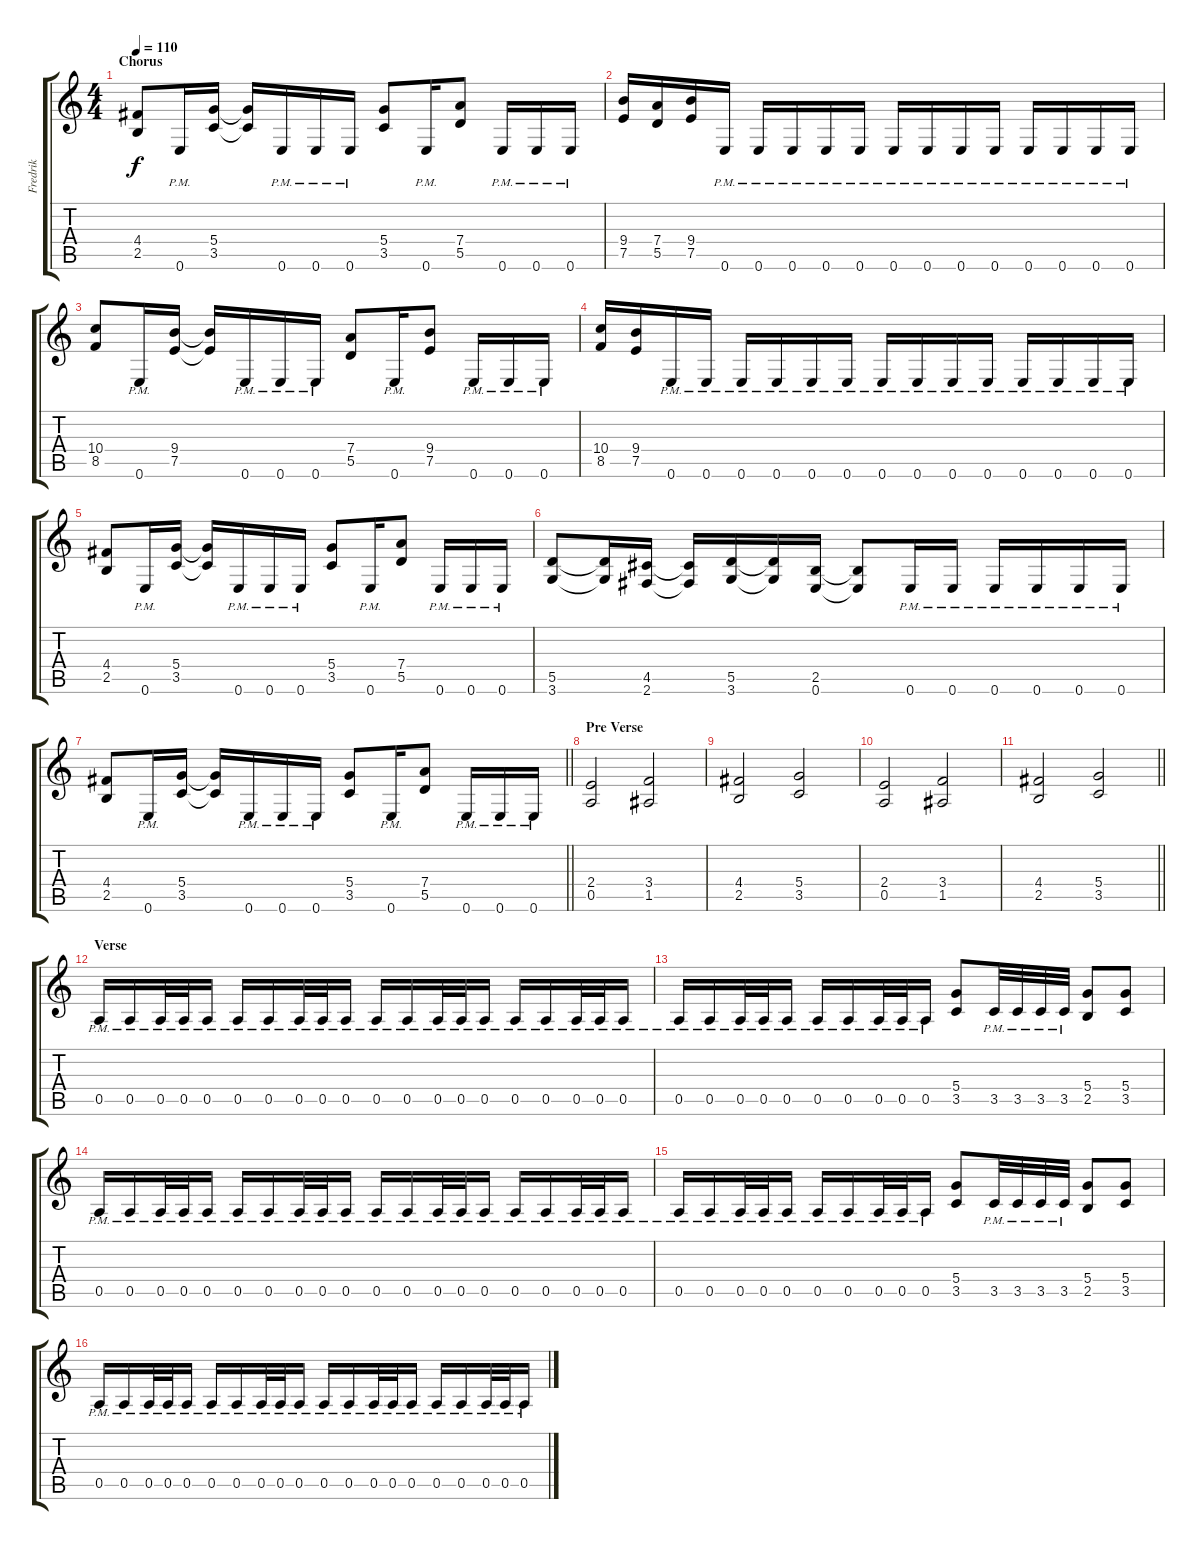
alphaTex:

\track ("Fredrik" "Fredrik") {instrument acousticguitarsteel}
\staff {score tabs}
\tuning (E4 B3 G3 D3 A2 E2) {hide}
\ts (4 4)
\section ("" "Chorus")
\tempo 110
\clef g2
\ks c
(4.4 2.5).8{dy f} 0.6{pm}.16 (5.4 3.5).16 (5.4{t} 3.5{t}).16 0.6{pm}.16 0.6{pm}.16 0.6{pm}.16 (5.4 3.5).8 0.6{pm}.16 (7.4 5.5).8 0.6{pm}.16 0.6{pm}.16 0.6{pm}.16 |
(9.4 7.5).16 (7.4 5.5).16 (9.4 7.5).16 0.6{pm}.16 0.6{pm}.16 0.6{pm}.16 0.6{pm}.16 0.6{pm}.16 0.6{pm}.16 0.6{pm}.16 0.6{pm}.16 0.6{pm}.16 0.6{pm}.16 0.6{pm}.16 0.6{pm}.16 0.6{pm}.16 |
(10.4 8.5).8 0.6{pm}.16 (9.4 7.5).16 (9.4{t} 7.5{t}).16 0.6{pm}.16 0.6{pm}.16 0.6{pm}.16 (7.4 5.5).8 0.6{pm}.16 (9.4 7.5).8 0.6{pm}.16 0.6{pm}.16 0.6{pm}.16 |
(10.4 8.5).16 (9.4 7.5).16 0.6{pm}.16 0.6{pm}.16 0.6{pm}.16 0.6{pm}.16 0.6{pm}.16 0.6{pm}.16 0.6{pm}.16 0.6{pm}.16 0.6{pm}.16 0.6{pm}.16 0.6{pm}.16 0.6{pm}.16 0.6{pm}.16 0.6{pm}.16 |
(4.4 2.5).8 0.6{pm}.16 (5.4 3.5).16 (5.4{t} 3.5{t}).16 0.6{pm}.16 0.6{pm}.16 0.6{pm}.16 (5.4 3.5).8 0.6{pm}.16 (7.4 5.5).8 0.6{pm}.16 0.6{pm}.16 0.6{pm}.16 |
(5.5 3.6).8 (5.5{t} 3.6{t}).16 (4.5 2.6).16 (4.5{t} 2.6{t}).16 (5.5 3.6).16 (5.5{t} 3.6{t}).16 (2.5 0.6).16 (2.5{t} 0.6{t}).8 0.6{pm}.16 0.6{pm}.16 0.6{pm}.16 0.6{pm}.16 0.6{pm}.16 0.6{pm}.16 |
\barLineRight lightlight
(4.4 2.5).8 0.6{pm}.16 (5.4 3.5).16 (5.4{t} 3.5{t}).16 0.6{pm}.16 0.6{pm}.16 0.6{pm}.16 (5.4 3.5).8 0.6{pm}.16 (7.4 5.5).8 0.6{pm}.16 0.6{pm}.16 0.6{pm}.16 |
\section ("" "Pre Verse")
(2.4 0.5).2 (3.4 1.5).2 |
(4.4 2.5).2 (5.4 3.5).2 |
(2.4 0.5).2 (3.4 1.5).2 |
\barLineRight lightlight
(4.4 2.5).2 (5.4 3.5).2 |
\section ("" "Verse")
0.5{pm}.16 0.5{pm}.16 0.5{pm}.32 0.5{pm}.32 0.5{pm}.16 0.5{pm}.16 0.5{pm}.16 0.5{pm}.32 0.5{pm}.32 0.5{pm}.16 0.5{pm}.16 0.5{pm}.16 0.5{pm}.32 0.5{pm}.32 0.5{pm}.16 0.5{pm}.16 0.5{pm}.16 0.5{pm}.32 0.5{pm}.32 0.5{pm}.16 |
0.5{pm}.16 0.5{pm}.16 0.5{pm}.32 0.5{pm}.32 0.5{pm}.16 0.5{pm}.16 0.5{pm}.16 0.5{pm}.32 0.5{pm}.32 0.5{pm}.16 (5.4 3.5).8 3.5{pm}.32 3.5{pm}.32 3.5{pm}.32 3.5{pm}.32 (5.4 2.5).8 (5.4 3.5).8 |
0.5{pm}.16 0.5{pm}.16 0.5{pm}.32 0.5{pm}.32 0.5{pm}.16 0.5{pm}.16 0.5{pm}.16 0.5{pm}.32 0.5{pm}.32 0.5{pm}.16 0.5{pm}.16 0.5{pm}.16 0.5{pm}.32 0.5{pm}.32 0.5{pm}.16 0.5{pm}.16 0.5{pm}.16 0.5{pm}.32 0.5{pm}.32 0.5{pm}.16 |
0.5{pm}.16 0.5{pm}.16 0.5{pm}.32 0.5{pm}.32 0.5{pm}.16 0.5{pm}.16 0.5{pm}.16 0.5{pm}.32 0.5{pm}.32 0.5{pm}.16 (5.4 3.5).8 3.5{pm}.32 3.5{pm}.32 3.5{pm}.32 3.5{pm}.32 (5.4 2.5).8 (5.4 3.5).8 |
0.5{pm}.16 0.5{pm}.16 0.5{pm}.32 0.5{pm}.32 0.5{pm}.16 0.5{pm}.16 0.5{pm}.16 0.5{pm}.32 0.5{pm}.32 0.5{pm}.16 0.5{pm}.16 0.5{pm}.16 0.5{pm}.32 0.5{pm}.32 0.5{pm}.16 0.5{pm}.16 0.5{pm}.16 0.5{pm}.32 0.5{pm}.32 0.5{pm}.16
